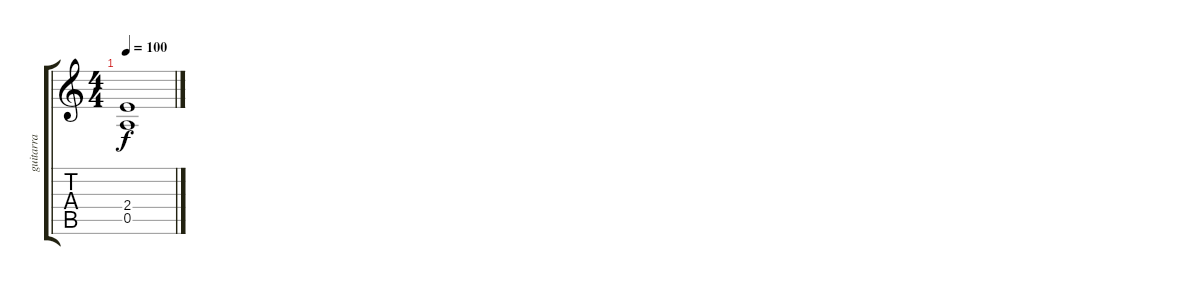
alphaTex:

\track ("guitarra" "guitarra") {instrument distortionguitar}
\staff {score tabs}
\tuning (E4 B3 G3 D3 A2 E2) {hide}
\ts (4 4)
\tempo 100
\clef g2
\ks c
(2.4 0.5).1{dy f}
